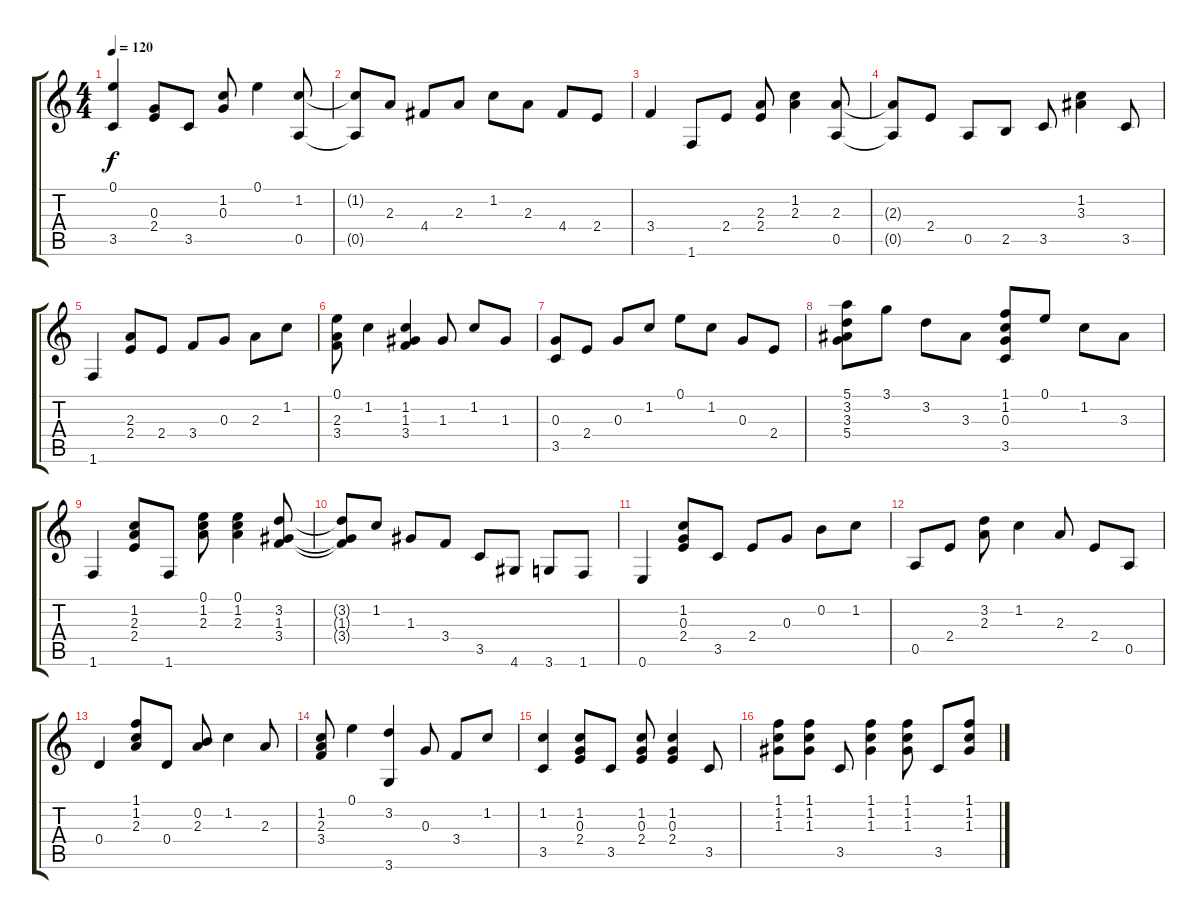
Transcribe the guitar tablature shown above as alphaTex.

\track "" {instrument acousticguitarnylon}
\staff {score tabs}
\tuning (E4 B3 G3 D3 A2 E2) {hide}
\ts (4 4)
\tempo 120
\clef g2
\ks c
(0.1 3.5).4{dy f} (0.3 2.4).8 3.5.8 (1.2 0.3).8 0.1.4 (1.2 0.5).8 |
(1.2{t} 0.5{t}).8 2.3.8 4.4.8 2.3.8 1.2.8 2.3.8 4.4.8 2.4.8 |
3.4.4 1.6.8 2.4.8 (2.3 2.4).8 (1.2 2.3).4 (2.3 0.5).8 |
(2.3{t} 0.5{t}).8 2.4.8 0.5.8 2.5.8 3.5.8 (1.2 3.3).4 3.5.8 |
1.6.4 (2.3 2.4).8 2.4.8 3.4.8 0.3.8 2.3.8 1.2.8 |
(0.1 2.3 3.4).8 1.2.4 (1.2 1.3 3.4).4 1.3.8 1.2.8 1.3.8 |
(0.3 3.5).8 2.4.8 0.3.8 1.2.8 0.1.8 1.2.8 0.3.8 2.4.8 |
(5.1 3.2 3.3 5.4).8 3.1.8 3.2.8 3.3.8 (1.1 1.2 0.3 3.5).8 0.1.8 1.2.8 3.3.8 |
1.6.4 (1.2 2.3 2.4).8 1.6.8 (0.1 1.2 2.3).8 (0.1 1.2 2.3).4 (3.2 1.3 3.4).8 |
(3.2{t} 1.3{t} 3.4{t}).8 1.2.8 1.3.8 3.4.8 3.5.8 4.6.8 3.6.8 1.6.8 |
0.6.4 (1.2 0.3 2.4).8 3.5.8 2.4.8 0.3.8 0.2.8 1.2.8 |
0.5.8 2.4.8 (3.2 2.3).8 1.2.4 2.3.8 2.4.8 0.5.8 |
0.4.4 (1.1 1.2 2.3).8 0.4.8 (0.2 2.3).8 1.2.4 2.3.8 |
(1.2 2.3 3.4).8 0.1.4 (3.2 3.6).4 0.3.8 3.4.8 1.2.8 |
(1.2 3.5).4 (1.2 0.3 2.4).8 3.5.8 (1.2 0.3 2.4).8 (1.2 0.3 2.4).4 3.5.8 |
(1.1 1.2 1.3).8 (1.1 1.2 1.3).8 3.5.8 (1.1 1.2 1.3).4 (1.1 1.2 1.3).8 3.5.8 (1.1 1.2 1.3).8
